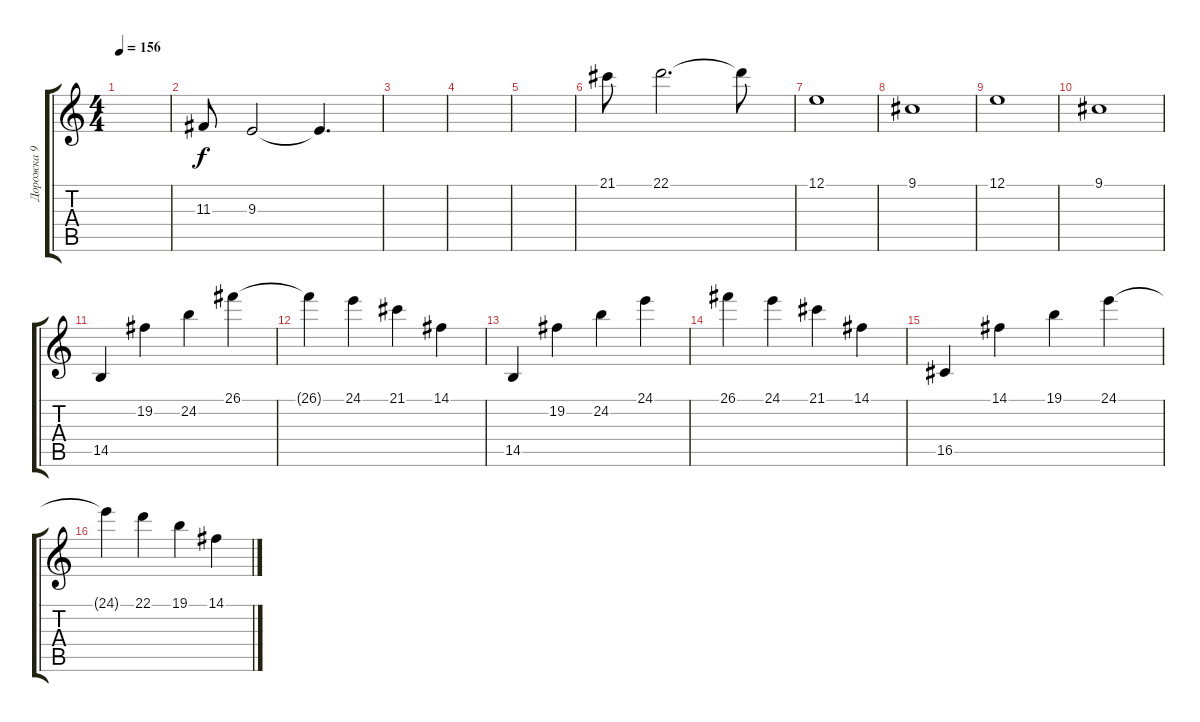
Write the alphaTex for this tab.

\track ("Дорожка 9" "Дорожка 9") {instrument stringensemble1}
\staff {score tabs}
\tuning (E4 B3 G3 D3 A2 E2) {hide}
\ts (4 4)
\tempo 156
\clef g2
\ks c
|
11.3.8 9.3.2 9.3{t}.4{d} |
|
|
|
21.1.8 22.1.2{d} 22.1{t}.8 |
12.1.1 |
9.1.1 |
12.1.1 |
9.1.1 |
14.5.4{volume 10} 19.2.4 24.2.4 26.1.4 |
26.1{t}.4 24.1.4 21.1.4 14.1.4 |
14.5.4 19.2.4 24.2.4 24.1.4 |
26.1.4 24.1.4 21.1.4 14.1.4 |
16.5.4 14.1.4 19.1.4 24.1.4 |
24.1{t}.4 22.1.4 19.1.4 14.1.4
